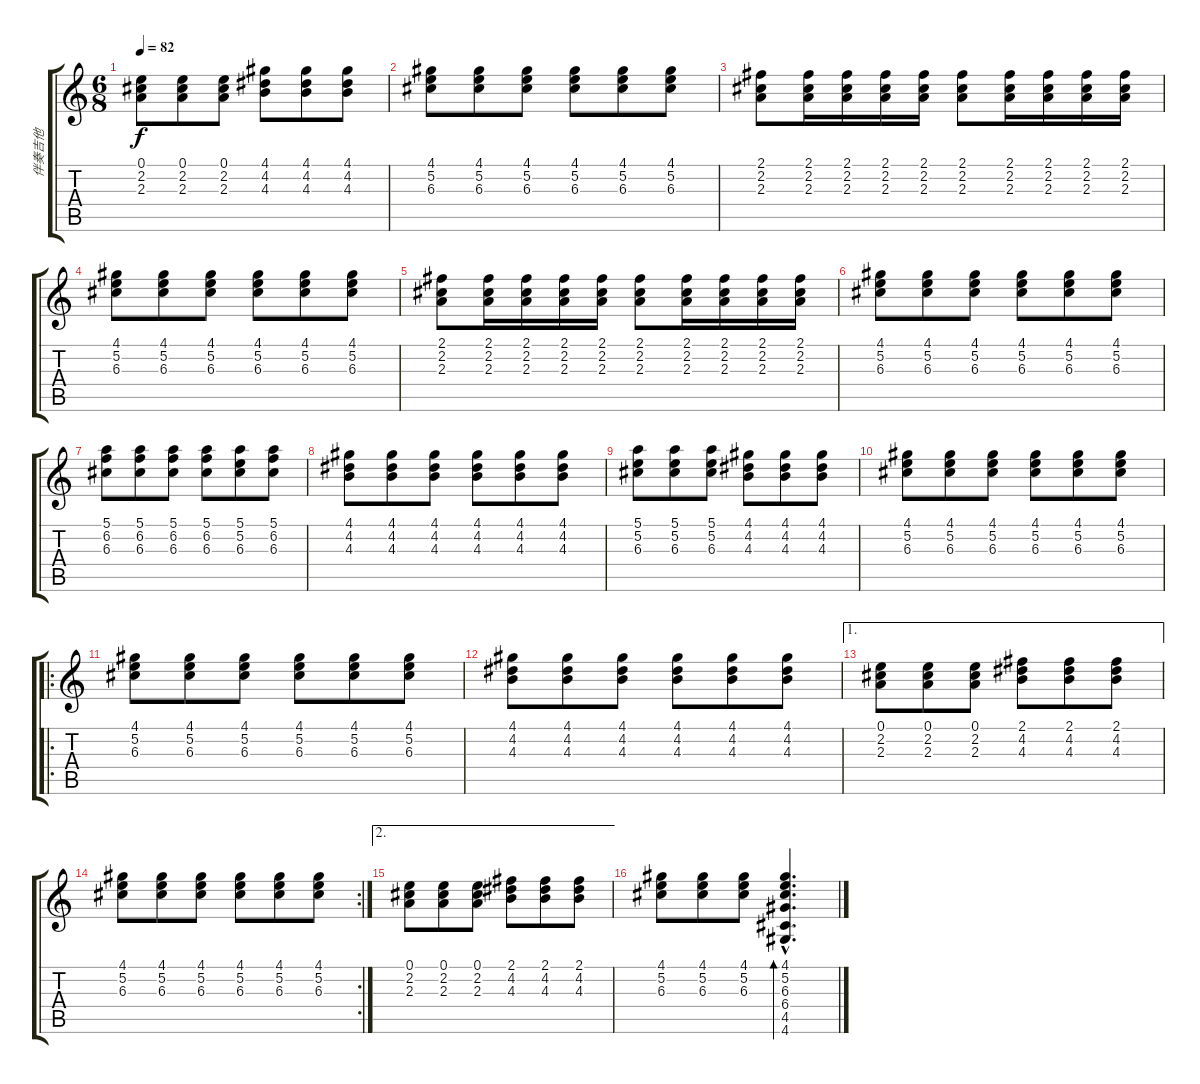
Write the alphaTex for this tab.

\track ("伴奏吉他" "伴奏吉他") {instrument acousticguitarsteel}
\staff {score tabs}
\tuning (E4 B3 G3 D3 A2 E2) {hide}
\ts (6 8)
\tempo 82
\clef g2
\ks c
(0.1 2.2 2.3).8{dy f} (0.1 2.2 2.3).8 (0.1 2.2 2.3).8 (4.1 4.2 4.3).8 (4.1 4.2 4.3).8 (4.1 4.2 4.3).8 |
(4.1 5.2 6.3).8 (4.1 5.2 6.3).8 (4.1 5.2 6.3).8 (4.1 5.2 6.3).8 (4.1 5.2 6.3).8 (4.1 5.2 6.3).8 |
(2.1 2.2 2.3).8 (2.1 2.2 2.3).16 (2.1 2.2 2.3).16 (2.1 2.2 2.3).16 (2.1 2.2 2.3).16 (2.1 2.2 2.3).8 (2.1 2.2 2.3).16 (2.1 2.2 2.3).16 (2.1 2.2 2.3).16 (2.1 2.2 2.3).16 |
(4.1 5.2 6.3).8 (4.1 5.2 6.3).8 (4.1 5.2 6.3).8 (4.1 5.2 6.3).8 (4.1 5.2 6.3).8 (4.1 5.2 6.3).8 |
(2.1 2.2 2.3).8 (2.1 2.2 2.3).16 (2.1 2.2 2.3).16 (2.1 2.2 2.3).16 (2.1 2.2 2.3).16 (2.1 2.2 2.3).8 (2.1 2.2 2.3).16 (2.1 2.2 2.3).16 (2.1 2.2 2.3).16 (2.1 2.2 2.3).16 |
(4.1 5.2 6.3).8 (4.1 5.2 6.3).8 (4.1 5.2 6.3).8 (4.1 5.2 6.3).8 (4.1 5.2 6.3).8 (4.1 5.2 6.3).8 |
(5.1 6.2 6.3).8 (5.1 6.2 6.3).8 (5.1 6.2 6.3).8 (5.1 6.2 6.3).8 (5.1 5.2 6.3).8 (5.1 6.2 6.3).8 |
(4.1 4.2 4.3).8 (4.1 4.2 4.3).8 (4.1 4.2 4.3).8 (4.1 4.2 4.3).8 (4.1 4.2 4.3).8 (4.1 4.2 4.3).8 |
(5.1 5.2 6.3).8 (5.1 5.2 6.3).8 (5.1 5.2 6.3).8 (4.1 4.2 4.3).8 (4.1 4.2 4.3).8 (4.1 4.2 4.3).8 |
(4.1 5.2 6.3).8 (4.1 5.2 6.3).8 (4.1 5.2 6.3).8 (4.1 5.2 6.3).8 (4.1 5.2 6.3).8 (4.1 5.2 6.3).8 |
\ro
(4.1 5.2 6.3).8 (4.1 5.2 6.3).8 (4.1 5.2 6.3).8 (4.1 5.2 6.3).8 (4.1 5.2 6.3).8 (4.1 5.2 6.3).8 |
(4.1 4.2 4.3).8 (4.1 4.2 4.3).8 (4.1 4.2 4.3).8 (4.1 4.2 4.3).8 (4.1 4.2 4.3).8 (4.1 4.2 4.3).8 |
\ae 1
(0.1 2.2 2.3).8 (0.1 2.2 2.3).8 (0.1 2.2 2.3).8 (2.1 4.2 4.3).8 (2.1 4.2 4.3).8 (2.1 4.2 4.3).8 |
\rc 2
(4.1 5.2 6.3).8 (4.1 5.2 6.3).8 (4.1 5.2 6.3).8 (4.1 5.2 6.3).8 (4.1 5.2 6.3).8 (4.1 5.2 6.3).8 |
\ae 2
(0.1 2.2 2.3).8 (0.1 2.2 2.3).8 (0.1 2.2 2.3).8 (2.1 4.2 4.3).8 (2.1 4.2 4.3).8 (2.1 4.2 4.3).8 |
(4.1 5.2 6.3).8 (4.1 5.2 6.3).8 (4.1 5.2 6.3).8 (4.1{hac} 5.2{hac} 6.3{hac} 6.4{hac} 4.5{hac} 4.6{hac}).4{d bd 120}
